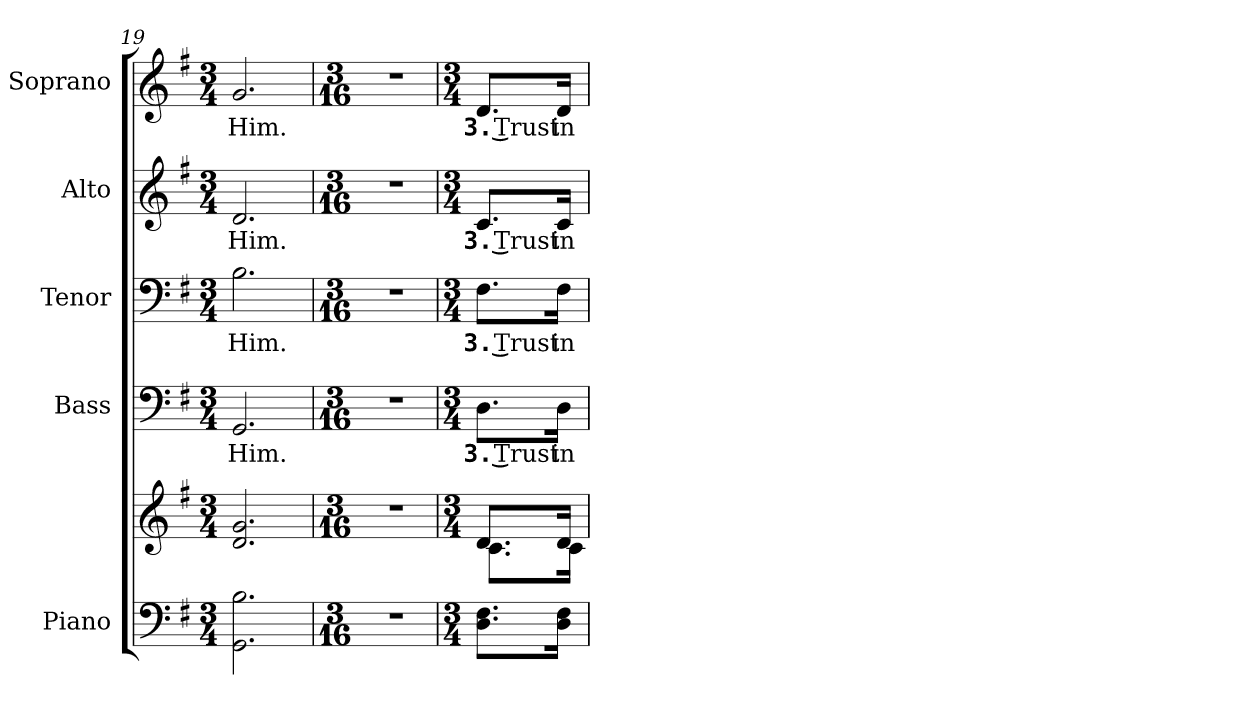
**kern	**kern	**kern	**text	**kern	**text	**kern	**text	**kern	**text
*part5	*part5	*part4	*part4	*part3	*part3	*part2	*part2	*part1	*part1
*staff6	*staff5	*staff4	*staff4	*staff3	*staff3	*staff2	*staff2	*staff1	*staff1
*I"Piano	*	*I"Bass	*	*I"Tenor	*	*I"Alto	*	*I"Soprano	*
*I'Pno.	*	*I'B.	*	*I'T.	*	*I'A.	*	*I'S.	*
!!LO:PB:g=z
*clefF4	*clefG2	*clefF4	*	*clefF4	*	*clefG2	*	*clefG2	*
*k[f#]	*k[f#]	*k[f#]	*	*k[f#]	*	*k[f#]	*	*k[f#]	*
*G:	*G:	*G:	*	*G:	*	*G:	*	*G:	*
*M3/4	*M3/4	*M3/4	*	*M3/4	*	*M3/4	*	*M3/4	*
=19	=19	=19	=19	=19	=19	=19	=19	=19	=19
!	!	!	!LO:LY:b:color=#000000	!	!	!	!	!	!
!	!	!	!	!	!LO:LY:b:color=#000000	!	!	!	!
!	!	!	!	!	!	!	!LO:LY:b:color=#000000	!	!
!	!	!	!	!	!	!	!	!	!LO:LY:b:color=#000000
2.GGi\ 2.Bi	2.di/ 2.gi	2.GGi/	Him.	2.Bi\	Him.	2.di/	Him.	2.gi/	Him.
=20	=20	=20	=20	=20	=20	=20	=20	=20	=20
*M3/16	*M3/16	*M3/16	*	*M3/16	*	*M3/16	*	*M3/16	*
!LO:N:vis=1	!LO:N:vis=1	!LO:N:vis=1	!	!LO:N:vis=1	!	!LO:N:vis=1	!	!LO:N:vis=1	!
8.r	8.r	8.r	.	8.r	.	8.r	.	8.r	.
!!LO:PB:g=z
=21	=21	=21	=21	=21	=21	=21	=21	=21	=21
*M3/4	*M3/4	*M3/4	*	*M3/4	*	*M3/4	*	*M3/4	*
*	*^	*	*	*	*	*	*	*	*
!	!	!	!	!LO:LY:b:color=#000000	!	!	!	!	!	!
!	!	!	!	!	!	!LO:LY:b:color=#000000	!	!	!	!
!	!	!	!	!	!	!	!	!LO:LY:b:color=#000000	!	!
!	!	!	!	!	!	!	!	!	!	!LO:LY:b:color=#000000
8.Di\ 8.F#i\L	8.di/L	8.ci\L	8.Di\L	3. Trust	8.F#i\L	3. Trust	8.ci/L	3. Trust	8.di/L	3. Trust
!	!	!	!	!LO:LY:b:color=#000000	!	!	!	!	!	!
!	!	!	!	!	!	!LO:LY:b:color=#000000	!	!	!	!
!	!	!	!	!	!	!	!	!LO:LY:b:color=#000000	!	!
!	!	!	!	!	!	!	!	!	!	!LO:LY:b:color=#000000
16Di\ 16F#i\Jk	16di/Jk	16ci\Jk	16Di\Jk	in	16F#i\Jk	in	16ci/Jk	in	16di/Jk	in
*	*v	*v	*	*	*	*	*	*	*	*
=	=	=	=	=	=	=	=	=	=
*-	*-	*-	*-	*-	*-	*-	*-	*-	*-
